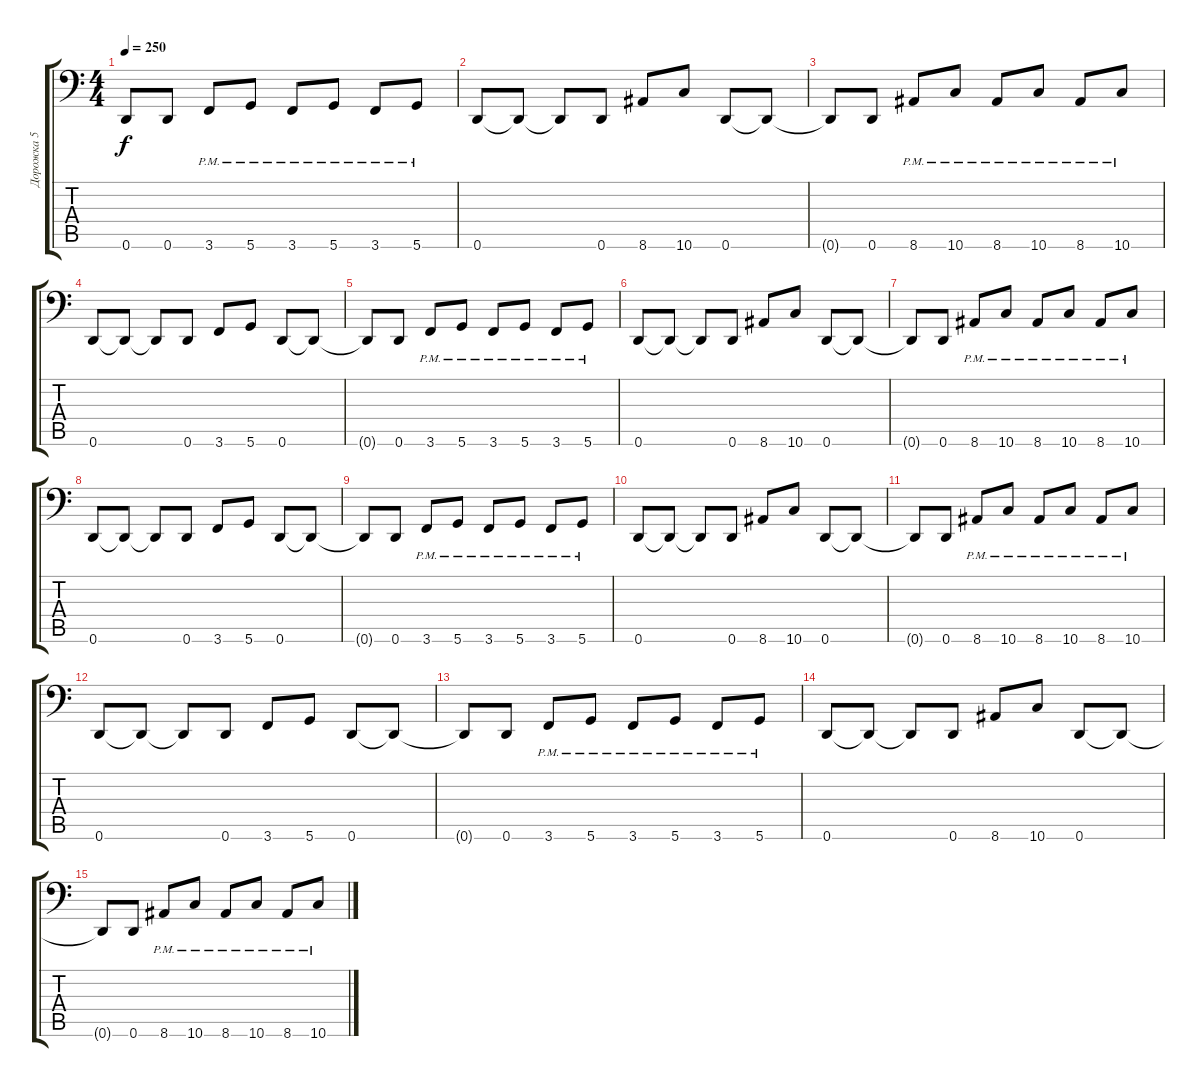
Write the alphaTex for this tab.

\track ("Дорожка 5" "Дорожка 5") {instrument electricbasspick}
\staff {score tabs}
\tuning (E4 B3 G3 D2 A1 D1) {hide}
\ts (4 4)
\tempo 250
\clef f4
\ks c
0.6{t}.8{dy f} 0.6.8 3.6{pm}.8 5.6{pm}.8 3.6{pm}.8 5.6{pm}.8 3.6{pm}.8 5.6{pm}.8 |
0.6.8 0.6{t}.8 0.6{t}.8 0.6.8 8.6.8 10.6.8 0.6.8 0.6{t}.8 |
0.6{t}.8 0.6.8 8.6{pm}.8 10.6{pm}.8 8.6{pm}.8 10.6{pm}.8 8.6{pm}.8 10.6{pm}.8 |
0.6.8 0.6{t}.8 0.6{t}.8 0.6.8 3.6.8 5.6.8 0.6.8 0.6{t}.8 |
0.6{t}.8 0.6.8 3.6{pm}.8 5.6{pm}.8 3.6{pm}.8 5.6{pm}.8 3.6{pm}.8 5.6{pm}.8 |
0.6.8 0.6{t}.8 0.6{t}.8 0.6.8 8.6.8 10.6.8 0.6.8 0.6{t}.8 |
0.6{t}.8 0.6.8 8.6{pm}.8 10.6{pm}.8 8.6{pm}.8 10.6{pm}.8 8.6{pm}.8 10.6{pm}.8 |
0.6.8 0.6{t}.8 0.6{t}.8 0.6.8 3.6.8 5.6.8 0.6.8 0.6{t}.8 |
0.6{t}.8 0.6.8 3.6{pm}.8 5.6{pm}.8 3.6{pm}.8 5.6{pm}.8 3.6{pm}.8 5.6{pm}.8 |
0.6.8 0.6{t}.8 0.6{t}.8 0.6.8 8.6.8 10.6.8 0.6.8 0.6{t}.8 |
0.6{t}.8 0.6.8 8.6{pm}.8 10.6{pm}.8 8.6{pm}.8 10.6{pm}.8 8.6{pm}.8 10.6{pm}.8 |
0.6.8 0.6{t}.8 0.6{t}.8 0.6.8 3.6.8 5.6.8 0.6.8 0.6{t}.8 |
0.6{t}.8 0.6.8 3.6{pm}.8 5.6{pm}.8 3.6{pm}.8 5.6{pm}.8 3.6{pm}.8 5.6{pm}.8 |
0.6.8 0.6{t}.8 0.6{t}.8 0.6.8 8.6.8 10.6.8 0.6.8 0.6{t}.8 |
0.6{t}.8 0.6.8 8.6{pm}.8 10.6{pm}.8 8.6{pm}.8 10.6{pm}.8 8.6{pm}.8 10.6{pm}.8
